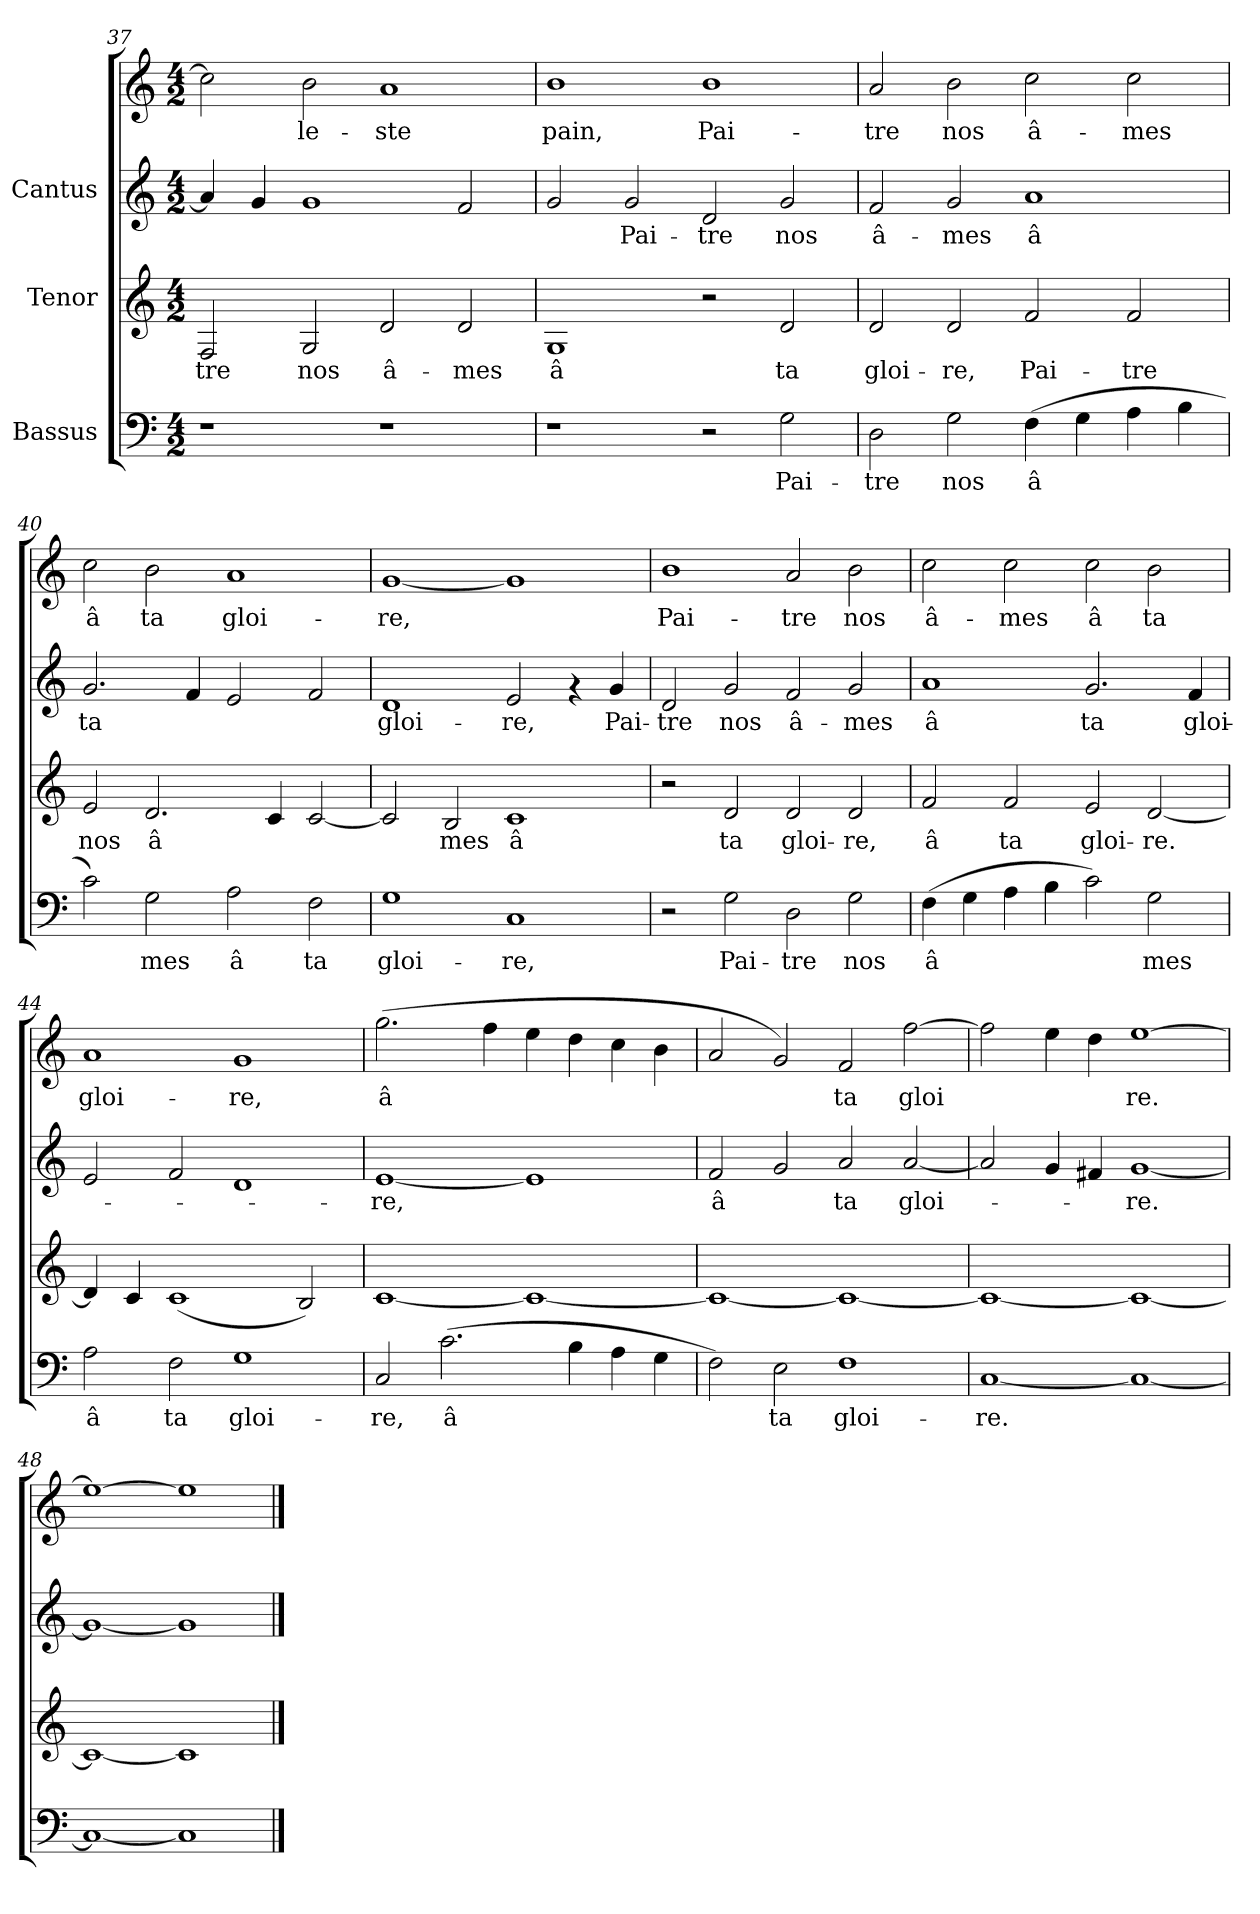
**kern	**text	**kern	**text	**kern	**text	**kern	**text
*part3	*part3	*part2	*part2	*part1	*part1	*part1	*part1
*staff4	*staff4	*staff3	*staff3	*staff2	*staff2	*staff1	*staff1
*I"Bassus	*	*I"Tenor	*	*I"Cantus	*	*	*
*clefF4	*	*clefG2	*	*clefG2	*	*clefG2	*
*M4/2	*	*M4/2	*	*M4/2	*	*M4/2	*
=37	=37	=37	=37	=37	=37	=37	=37
!	!	!	!LO:LY:b:cj	!	!	!	!LO:LY:b:cj
1r	.	2F/	-tre	4a/]	.	2cc\]	.
.	.	.	.	4g/	.	.	.
!	!	!	!LO:LY:b:cj	!	!	!	!LO:LY:b:cj
.	.	2G/	nos	1g	.	2b\	le-
!	!	!	!LO:LY:b:cj	!	!	!	!LO:LY:b:cj
1r	.	2d/	â-	.	.	1a	-ste
!	!	!	!LO:LY:b:cj	!	!	!	!
.	.	2d/	-mes	2f/	.	.	.
=38	=38	=38	=38	=38	=38	=38	=38
!	!	!	!LO:LY:b:cj	!	!LO:LY:b:cj	!	!LO:LY:b:cj
1r	.	1G	â	2g/	-	1b	pain,
!	!	!	!	!	!LO:LY:b:cj	!	!
.	.	.	.	2g/	Pai-	.	.
!	!	!	!	!	!LO:LY:b:cj	!	!LO:LY:b:cj
2r	.	2r	.	2d/	-tre	1b	Pai-
!	!LO:LY:b:cj	!	!LO:LY:b:cj	!	!LO:LY:b:cj	!	!
2G\	Pai-	2d/	ta	2g/	nos	.	.
=39	=39	=39	=39	=39	=39	=39	=39
!	!LO:LY:b:cj	!	!LO:LY:b:cj	!	!LO:LY:b:cj	!	!LO:LY:b:cj
2D\	-tre	2d/	gloi-	2f/	â-	2a/	tre
!	!LO:LY:b:cj	!	!LO:LY:b:cj	!	!LO:LY:b:cj	!	!LO:LY:b:cj
2G\	nos	2d/	-re,	2g/	-mes	2b\	nos
!	!LO:LY:b:cj	!	!LO:LY:b:cj	!	!LO:LY:b:cj	!	!LO:LY:b:cj
(>4F\	â-	2f/	Pai-	1a	â	2cc\	â-
!	!LO:LY:b:cj	!	!	!	!	!	!
4G\	--	.	.	.	.	.	.
!	!LO:LY:b:cj	!	!LO:LY:b:cj	!	!	!	!LO:LY:b:cj
4A\	--	2f/	-tre	.	.	2cc\	-mes
!	!LO:LY:b:cj	!	!	!	!	!	!
4B\	--	.	.	.	.	.	.
!!LO:LB:g=z
=40	=40	=40	=40	=40	=40	=40	=40
!	!LO:LY:b:cj	!	!LO:LY:b:cj	!	!LO:LY:b:cj	!	!LO:LY:b:cj
2c\)	-	2e/	nos	2.g/	-ta	2cc\	â
!	!LO:LY:b:cj	!	!LO:LY:b:cj	!	!	!	!LO:LY:b:cj
2G\	mes	2.d/	â-	.	.	2b\	ta
!	!	!	!	!	!LO:LY:b:cj	!	!
.	.	.	.	4f/	.	.	.
!	!LO:LY:b:cj	!	!	!	!LO:LY:b:cj	!	!LO:LY:b:cj
2A\	â	.	.	2e/	.	1a	gloi-
!	!	!	!LO:LY:b:cj	!	!	!	!
.	.	4c/	--	.	.	.	.
!	!LO:LY:b:cj	!	!LO:LY:b:cj	!	!LO:LY:b:cj	!	!
2F\	ta	[<2c/	--	2f/	.	.	.
=41	=41	=41	=41	=41	=41	=41	=41
!	!LO:LY:b:cj	!	!LO:LY:b:cj	!	!LO:LY:b:cj	!	!LO:LY:b:cj
1G	gloi-	2c/]	-	1d	gloi-	[<1g	re,
!	!	!	!LO:LY:b:cj	!	!	!	!
.	.	2B/	mes	.	.	.	.
!	!LO:LY:b:cj	!	!LO:LY:b:cj	!	!LO:LY:b:cj	!	!LO:LY:b:cj
1C	-re,	1c	â	2e/	-re,	1g]	.
.	.	.	.	4rf	.	.	.
!	!	!	!	!	!LO:LY:b:cj	!	!
.	.	.	.	4g/	Pai-	.	.
=42	=42	=42	=42	=42	=42	=42	=42
!	!	!	!	!	!LO:LY:b:cj	!	!LO:LY:b:cj
2r	.	2r	.	2d/	tre	1b	-Pai-
!	!LO:LY:b:cj	!	!LO:LY:b:cj	!	!LO:LY:b:cj	!	!
2G\	Pai-	2d/	ta	2g/	nos	.	.
!	!LO:LY:b:cj	!	!LO:LY:b:cj	!	!LO:LY:b:cj	!	!LO:LY:b:cj
2D\	-tre	2d/	gloi-	2f/	â-	2a/	-tre
!	!LO:LY:b:cj	!	!LO:LY:b:cj	!	!LO:LY:b:cj	!	!LO:LY:b:cj
2G\	nos	2d/	-re,	2g/	-mes	2b\	nos
=43	=43	=43	=43	=43	=43	=43	=43
!	!LO:LY:b:cj	!	!LO:LY:b:cj	!	!LO:LY:b:cj	!	!LO:LY:b:cj
(>4F\	â-	2f/	â	1a	â	2cc\	â-
!	!LO:LY:b:cj	!	!	!	!	!	!
4G\	-	.	.	.	.	.	.
!	!LO:LY:b:cj	!	!LO:LY:b:cj	!	!	!	!LO:LY:b:cj
4A\	.	2f/	ta	.	.	2cc\	-mes
!	!LO:LY:b:cj	!	!	!	!	!	!
4B\	.	.	.	.	.	.	.
!	!LO:LY:b:cj	!	!LO:LY:b:cj	!	!LO:LY:b:cj	!	!LO:LY:b:cj
2c\)	.	2e/	gloi-	2.g/	ta	2cc\	â
!	!LO:LY:b:cj	!	!LO:LY:b:cj	!	!	!	!LO:LY:b:cj
2G\	mes	[<2d/	-re.	.	.	2b\	ta
!	!	!	!	!	!LO:LY:b:cj	!	!
.	.	.	.	4f/	gloi-	.	.
!!LO:PB:g=z
=44	=44	=44	=44	=44	=44	=44	=44
!	!LO:LY:b:cj	!	!	!	!	!	!LO:LY:b:cj
2A\	â	4d/]	.	2e/	.	1a	-gloi-
.	.	4c/	.	.	.	.	.
!	!LO:LY:b:cj	!	!	!	!	!	!
2F\	ta	(<1c	.	2f/	.	.	.
!	!LO:LY:b:cj	!	!	!	!	!	!LO:LY:b:cj
1G	gloi-	.	.	1d	.	1g	-re,
.	.	2B/)	.	.	.	.	.
=45	=45	=45	=45	=45	=45	=45	=45
!	!LO:LY:b:cj	!	!	!	!LO:LY:b:cj	!	!LO:LY:b:cj
2C/	-re,	[<1c	.	[<1e	re,	(>2.gg\	â
!	!LO:LY:b:cj	!	!	!	!	!	!
(>2.c\	â	.	.	.	.	.	.
!	!	!	!	!	!	!	!LO:LY:b:cj
.	.	.	.	.	.	4ff\	.
!	!	!	!	!	!LO:LY:b:cj	!	!LO:LY:b:cj
.	.	1c_<	.	1e]	.	4ee\	.
!	!LO:LY:b:cj	!	!	!	!	!	!LO:LY:b:cj
4B\	.	.	.	.	.	4dd\	.
!	!LO:LY:b:cj	!	!	!	!	!	!LO:LY:b:cj
4A\	.	.	.	.	.	4cc\	.
!	!LO:LY:b:cj	!	!	!	!	!	!LO:LY:b:cj
4G\	.	.	.	.	.	4b\	.
=46	=46	=46	=46	=46	=46	=46	=46
!	!LO:LY:b:cj	!	!	!	!LO:LY:b:cj	!	!LO:LY:b:cj
2F\)	.	1c_<	.	2f/	-â	2a/	.
!	!LO:LY:b:cj	!	!	!	!LO:LY:b:cj	!	!LO:LY:b:cj
2E\	ta	.	.	2g/	.	2g/)	.
!	!LO:LY:b:cj	!	!	!	!LO:LY:b:cj	!	!LO:LY:b:cj
1F	gloi-	1c_<	.	2a/	ta	2f/	ta
!	!	!	!	!	!LO:LY:b:cj	!	!LO:LY:b:cj
.	.	.	.	[<2a/	gloi-	[>2ff\	gloi-
=47	=47	=47	=47	=47	=47	=47	=47
!	!LO:LY:b:cj	!	!	!	!LO:LY:b:cj	!	!LO:LY:b:cj
[<1C	-re.	1c_<	.	2a/]	.	2ff\]	-
!	!	!	!	!	!LO:LY:b:cj	!	!LO:LY:b:cj
.	.	.	.	4g/	.	4ee\	.
!	!	!	!	!	!LO:LY:b:cj	!	!LO:LY:b:cj
.	.	.	.	4f#X/	.	4dd\	.
!	!LO:LY:b:cj	!	!	!	!LO:LY:b:cj	!	!LO:LY:b:cj
1C_<	.	1c_<	.	[<1g	re.	[>1ee	re.
!!LO:LB:g=z
=48	=48	=48	=48	=48	=48	=48	=48
1C_<	.	1c_<	.	1g_<	.	1ee_>	.
1C]	.	1c]	.	1g]	.	1ee]	.
==	==	==	==	==	==	==	==
*-	*-	*-	*-	*-	*-	*-	*-
